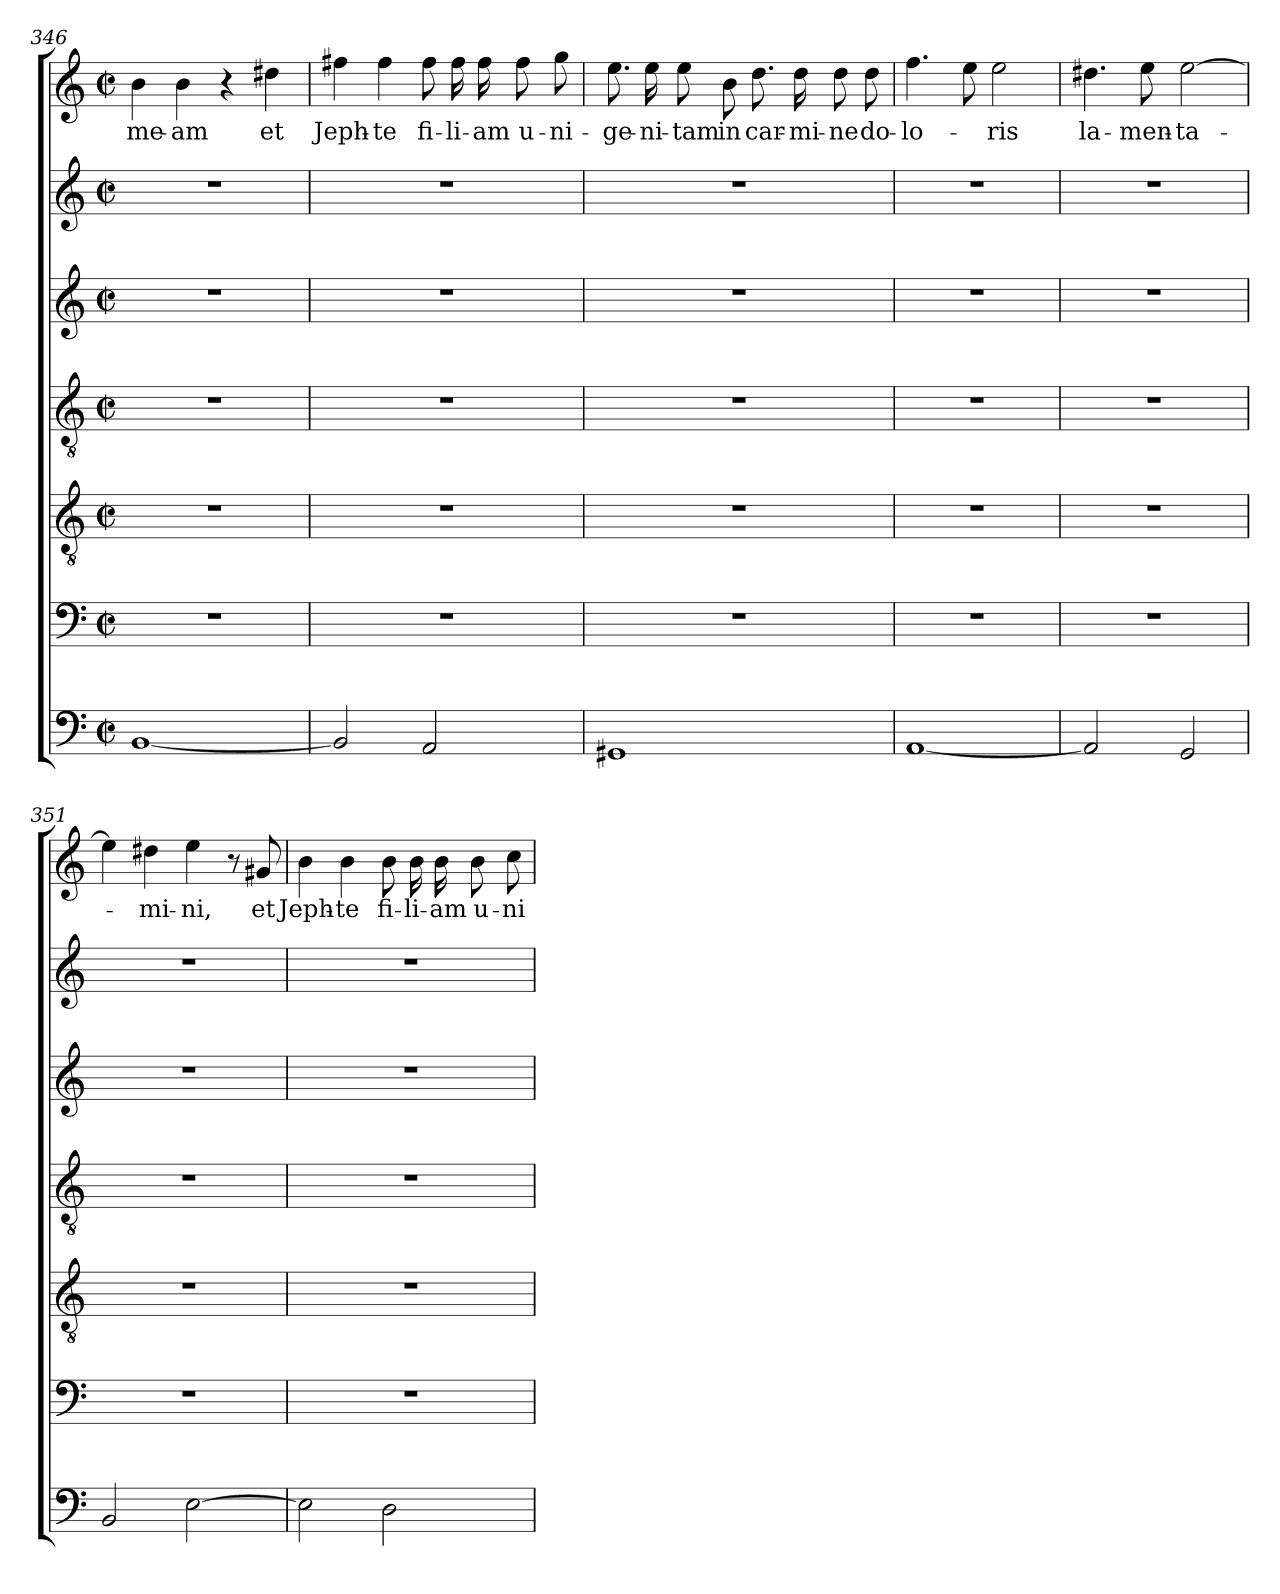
**kern	**kern	**kern	**kern	**kern	**kern	**kern	**text
*part7	*part6	*part5	*part4	*part3	*part2	*part1	*part1
*staff7	*staff6	*staff5	*staff4	*staff3	*staff2	*staff1	*staff1
*clefF4	*clefF4	*clefGv2	*clefGv2	*clefG2	*clefG2	*clefG2	*
*	*ITrd8c14	*	*	*	*	*	*
*k[]	*k[]	*k[]	*k[]	*k[]	*k[]	*k[]	*
*C:	*C:	*C:	*C:	*C:	*C:	*C:	*
*M2/2	*M2/2	*M2/2	*M2/2	*M2/2	*M2/2	*M2/2	*
*met(c|)	*met(c|)	*met(c|)	*met(c|)	*met(c|)	*met(c|)	*met(c|)	*
=346	=346	=346	=346	=346	=346	=346	=346
!	!	!	!	!	!	!	!LO:LY:b
[1BB	1r	1r	1r	1r	1r	4b\	me-
!	!	!	!	!	!	!	!LO:LY:b
.	.	.	.	.	.	4b\	-am
.	.	.	.	.	.	4r	.
!	!	!	!	!	!	!	!LO:LY:b
.	.	.	.	.	.	4dd#X\	et
=347	=347	=347	=347	=347	=347	=347	=347
!	!	!	!	!	!	!	!LO:LY:b
2BB/]	1r	1r	1r	1r	1r	4ff#X\	Jeph-
!	!	!	!	!	!	!	!LO:LY:b
.	.	.	.	.	.	4ff#\	-te
!	!	!	!	!	!	!	!LO:LY:b
2AA/	.	.	.	.	.	8ff#\	fi-
!	!	!	!	!	!	!	!LO:LY:b
.	.	.	.	.	.	16ff#\	-li-
!	!	!	!	!	!	!	!LO:LY:b
.	.	.	.	.	.	16ff#\	-am
!	!	!	!	!	!	!	!LO:LY:b
.	.	.	.	.	.	8ff#\	u-
!	!	!	!	!	!	!	!LO:LY:b
.	.	.	.	.	.	8gg\	-ni-
!!LO:LB:g=z
=348	=348	=348	=348	=348	=348	=348	=348
!	!	!	!	!	!	!	!LO:LY:b
1GG#X	1r	1r	1r	1r	1r	8.ee\	-ge-
!	!	!	!	!	!	!	!LO:LY:b
.	.	.	.	.	.	16ee\	-ni-
!	!	!	!	!	!	!	!LO:LY:b
.	.	.	.	.	.	8ee\	-tam
!	!	!	!	!	!	!	!LO:LY:b
.	.	.	.	.	.	8b\	in
!	!	!	!	!	!	!	!LO:LY:b
.	.	.	.	.	.	8.dd\	car-
!	!	!	!	!	!	!	!LO:LY:b
.	.	.	.	.	.	16dd\	-mi-
!	!	!	!	!	!	!	!LO:LY:b
.	.	.	.	.	.	8dd\	-ne
!	!	!	!	!	!	!	!LO:LY:b
.	.	.	.	.	.	8dd\	do-
=349	=349	=349	=349	=349	=349	=349	=349
!	!	!	!	!	!	!	!LO:LY:b
[1AA	1r	1r	1r	1r	1r	4.ff\	-lo-
.	.	.	.	.	.	8ee\	.
!	!	!	!	!	!	!	!LO:LY:b
.	.	.	.	.	.	2ee\	-ris
=350	=350	=350	=350	=350	=350	=350	=350
!	!	!	!	!	!	!	!LO:LY:b
2AA/]	1r	1r	1r	1r	1r	4.dd#X\	la-
!	!	!	!	!	!	!	!LO:LY:b
.	.	.	.	.	.	8ee\	-men-
!	!	!	!	!	!	!	!LO:LY:b
2GG/	.	.	.	.	.	[2ee\	-ta-
=351	=351	=351	=351	=351	=351	=351	=351
2BB/	1r	1r	1r	1r	1r	4ee\]	.
!	!	!	!	!	!	!	!LO:LY:b
.	.	.	.	.	.	4dd#X\	-mi-
!	!	!	!	!	!	!	!LO:LY:b
[2E\	.	.	.	.	.	4ee\	-ni,
.	.	.	.	.	.	8r	.
!	!	!	!	!	!	!	!LO:LY:b
.	.	.	.	.	.	8g#X/	et
=352	=352	=352	=352	=352	=352	=352	=352
!	!	!	!	!	!	!	!LO:LY:b
2E\]	1r	1r	1r	1r	1r	4b\	Jeph-
!	!	!	!	!	!	!	!LO:LY:b
.	.	.	.	.	.	4b\	-te
!	!	!	!	!	!	!	!LO:LY:b
2D\	.	.	.	.	.	8b\	fi-
!	!	!	!	!	!	!	!LO:LY:b
.	.	.	.	.	.	16b\	-li-
!	!	!	!	!	!	!	!LO:LY:b
.	.	.	.	.	.	16b\	-am
!	!	!	!	!	!	!	!LO:LY:b
.	.	.	.	.	.	8b\	u-
!	!	!	!	!	!	!	!LO:LY:b
.	.	.	.	.	.	8cc\	-ni-
=	=	=	=	=	=	=	=
*-	*-	*-	*-	*-	*-	*-	*-
